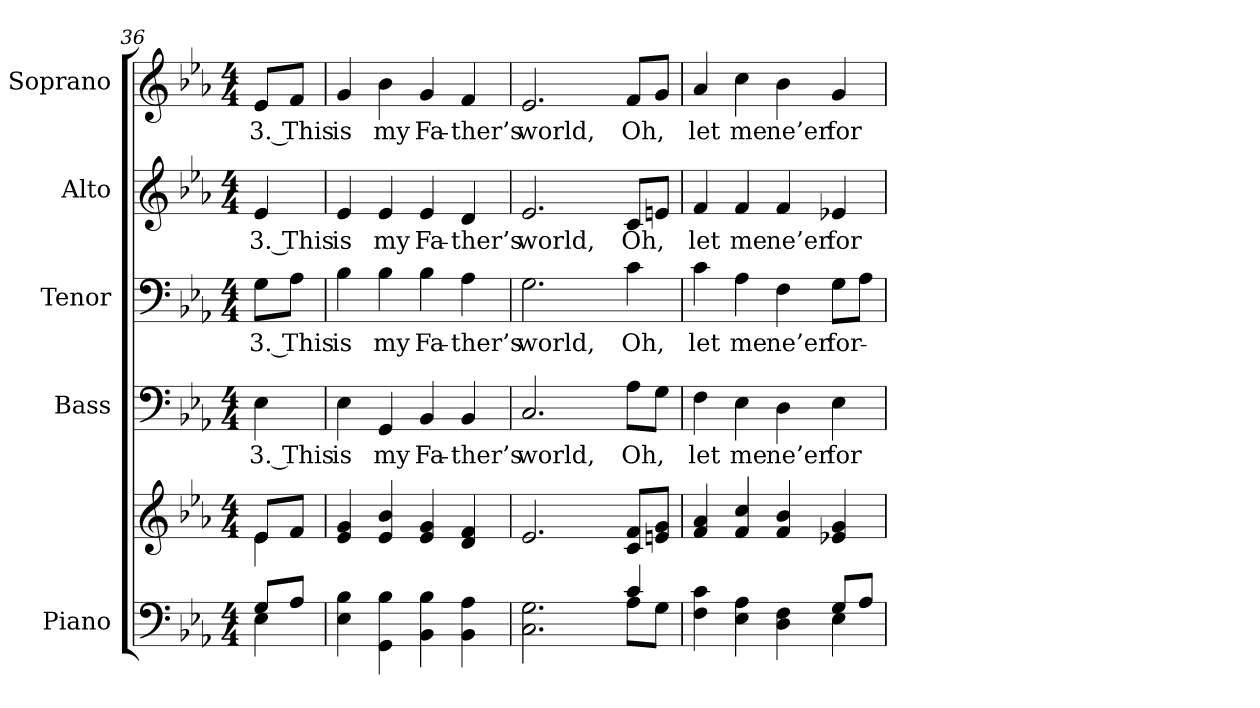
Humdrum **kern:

**kern	**kern	**kern	**text	**kern	**text	**kern	**text	**kern	**text
*part5	*part5	*part4	*part4	*part3	*part3	*part2	*part2	*part1	*part1
*staff6	*staff5	*staff4	*staff4	*staff3	*staff3	*staff2	*staff2	*staff1	*staff1
*I"Piano	*	*I"Bass	*	*I"Tenor	*	*I"Alto	*	*I"Soprano	*
*I'Pno.	*	*I'B.	*	*I'T.	*	*I'A.	*	*I'S.	*
*clefF4	*clefG2	*clefF4	*	*clefF4	*	*clefG2	*	*clefG2	*
*k[b-e-a-]	*k[b-e-a-]	*k[b-e-a-]	*	*k[b-e-a-]	*	*k[b-e-a-]	*	*k[b-e-a-]	*
*E-:	*E-:	*E-:	*	*E-:	*	*E-:	*	*E-:	*
*M4/4	*M4/4	*M4/4	*	*M4/4	*	*M4/4	*	*M4/4	*
=36	=36	=36	=36	=36	=36	=36	=36	=36	=36
*^	*^	*	*	*	*	*	*	*	*
!	!	!	!	!	!LO:LY:b:color=#000000	!	!	!	!	!	!
!	!	!	!	!	!	!	!LO:LY:b:color=#000000	!	!	!	!
!	!	!	!	!	!	!	!	!	!LO:LY:b:color=#000000	!	!
!	!	!	!	!	!	!	!	!	!	!	!LO:LY:b:color=#000000
8Gi/L	4E-i\	8e-i/L	4e-i\	4E-i\	3. This	8Gi\L	3. This	4e-i/	3. This	8e-i/L	3. This
8A-i/J	.	8fi/J	.	.	.	8A-i\J	.	.	.	8fi/J	.
*v	*v	*	*	*	*	*	*	*	*	*	*
*	*v	*v	*	*	*	*	*	*	*	*
=37	=37	=37	=37	=37	=37	=37	=37	=37	=37
!	!	!	!LO:LY:b:color=#000000	!	!	!	!	!	!
!	!	!	!	!	!LO:LY:b:color=#000000	!	!	!	!
!	!	!	!	!	!	!	!LO:LY:b:color=#000000	!	!
!	!	!	!	!	!	!	!	!	!LO:LY:b:color=#000000
4E-i\ 4B-i	4e-i/ 4gi	4E-i\	is	4B-i\	is	4e-i/	is	4gi/	is
!	!	!	!LO:LY:b:color=#000000	!	!	!	!	!	!
!	!	!	!	!	!LO:LY:b:color=#000000	!	!	!	!
!	!	!	!	!	!	!	!LO:LY:b:color=#000000	!	!
!	!	!	!	!	!	!	!	!	!LO:LY:b:color=#000000
4GGi\ 4B-i	4e-i/ 4b-i	4GGi/	my	4B-i\	my	4e-i/	my	4b-i\	my
!	!	!	!LO:LY:b:color=#000000	!	!	!	!	!	!
!	!	!	!	!	!LO:LY:b:color=#000000	!	!	!	!
!	!	!	!	!	!	!	!LO:LY:b:color=#000000	!	!
!	!	!	!	!	!	!	!	!	!LO:LY:b:color=#000000
4BB-i\ 4B-i	4e-i/ 4gi	4BB-i/	Fa-	4B-i\	Fa-	4e-i/	Fa-	4gi/	Fa-
!	!	!	!LO:LY:b:color=#000000	!	!	!	!	!	!
!	!	!	!	!	!LO:LY:b:color=#000000	!	!	!	!
!	!	!	!	!	!	!	!LO:LY:b:color=#000000	!	!
!	!	!	!	!	!	!	!	!	!LO:LY:b:color=#000000
4BB-i\ 4A-i	4di/ 4fi	4BB-i/	-ther’s	4A-i\	-ther’s	4di/	-ther’s	4fi/	-ther’s
=38	=38	=38	=38	=38	=38	=38	=38	=38	=38
*^	*	*	*	*	*	*	*	*	*
!	!	!	!	!LO:LY:b:color=#000000	!	!	!	!	!	!
!	!	!	!	!	!	!LO:LY:b:color=#000000	!	!	!	!
!	!	!	!	!	!	!	!	!LO:LY:b:color=#000000	!	!
!	!	!	!	!	!	!	!	!	!	!LO:LY:b:color=#000000
2.Ci\ 2.Gi	2ryy	2.e-i/	2.Ci/	world,	2.Gi\	world,	2.e-i/	world,	2.e-i/	world,
.	4ryy	.	.	.	.	.	.	.	.	.
!	!	!	!	!LO:LY:b:color=#000000	!	!	!	!	!	!
!	!	!	!	!	!	!LO:LY:b:color=#000000	!	!	!	!
!	!	!	!	!	!	!	!	!LO:LY:b:color=#000000	!	!
!	!	!	!	!	!	!	!	!	!	!LO:LY:b:color=#000000
4ci/	8A-i\L	8ci/ 8fiL	8A-i\L	Oh,	4ci\	Oh,	8ci/L	Oh,	8fi/L	Oh,
.	8Gi\J	8eni/ 8giJ	8Gi\J	.	.	.	8eni/J	.	8gi/J	.
=39	=39	=39	=39	=39	=39	=39	=39	=39	=39	=39
!	!	!	!	!LO:LY:b:color=#000000	!	!	!	!	!	!
!	!	!	!	!	!	!LO:LY:b:color=#000000	!	!	!	!
!	!	!	!	!	!	!	!	!LO:LY:b:color=#000000	!	!
!	!	!	!	!	!	!	!	!	!	!LO:LY:b:color=#000000
4Fi\ 4ci	2ryy	4fi/ 4a-i	4Fi\	let	4ci\	let	4fi/	let	4a-i/	let
!	!	!	!	!LO:LY:b:color=#000000	!	!	!	!	!	!
!	!	!	!	!	!	!LO:LY:b:color=#000000	!	!	!	!
!	!	!	!	!	!	!	!	!LO:LY:b:color=#000000	!	!
!	!	!	!	!	!	!	!	!	!	!LO:LY:b:color=#000000
4E-i\ 4A-i	.	4fi/ 4cci	4E-i\	me	4A-i\	me	4fi/	me	4cci\	me
!	!	!	!	!LO:LY:b:color=#000000	!	!	!	!	!	!
!	!	!	!	!	!	!LO:LY:b:color=#000000	!	!	!	!
!	!	!	!	!	!	!	!	!LO:LY:b:color=#000000	!	!
!	!	!	!	!	!	!	!	!	!	!LO:LY:b:color=#000000
4Di\ 4Fi	4ryy	4fi/ 4b-i	4Di\	ne’er	4Fi\	ne’er	4fi/	ne’er	4b-i\	ne’er
!	!	!	!	!LO:LY:b:color=#000000	!	!	!	!	!	!
!	!	!	!	!	!	!LO:LY:b:color=#000000	!	!	!	!
!	!	!	!	!	!	!	!	!LO:LY:b:color=#000000	!	!
!	!	!	!	!	!	!	!	!	!	!LO:LY:b:color=#000000
8Gi/L	4E-i\	4e-Xi/ 4gi	4E-i\	for-	8Gi\L	for-	4e-Xi/	for-	4gi/	for-
8A-i/J	.	.	.	.	8A-i\J	.	.	.	.	.
*v	*v	*	*	*	*	*	*	*	*	*
=	=	=	=	=	=	=	=	=	=
*-	*-	*-	*-	*-	*-	*-	*-	*-	*-
